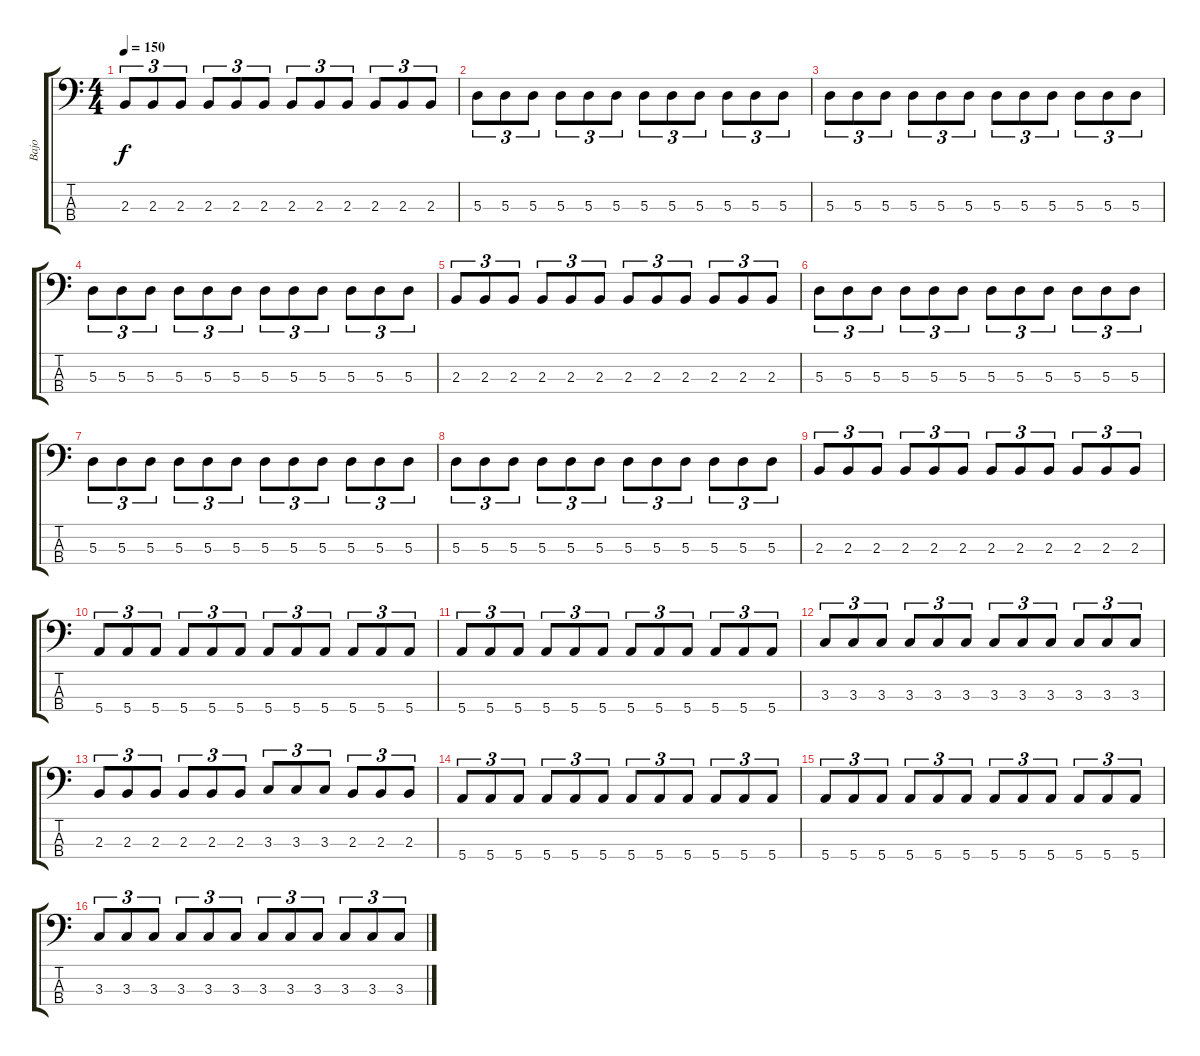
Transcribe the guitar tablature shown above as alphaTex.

\track ("Bajo" "Bajo") {instrument electricbasspick}
\staff {score tabs}
\tuning (G2 D2 A1 E1) {hide}
\ts (4 4)
\tempo 150
\clef f4
\ks c
2.3.8{tu (3 2) dy f} 2.3.8{tu (3 2)} 2.3.8{tu (3 2)} 2.3.8{tu (3 2)} 2.3.8{tu (3 2)} 2.3.8{tu (3 2)} 2.3.8{tu (3 2)} 2.3.8{tu (3 2)} 2.3.8{tu (3 2)} 2.3.8{tu (3 2)} 2.3.8{tu (3 2)} 2.3.8{tu (3 2)} |
5.3.8{tu (3 2)} 5.3.8{tu (3 2)} 5.3.8{tu (3 2)} 5.3.8{tu (3 2)} 5.3.8{tu (3 2)} 5.3.8{tu (3 2)} 5.3.8{tu (3 2)} 5.3.8{tu (3 2)} 5.3.8{tu (3 2)} 5.3.8{tu (3 2)} 5.3.8{tu (3 2)} 5.3.8{tu (3 2)} |
5.3.8{tu (3 2)} 5.3.8{tu (3 2)} 5.3.8{tu (3 2)} 5.3.8{tu (3 2)} 5.3.8{tu (3 2)} 5.3.8{tu (3 2)} 5.3.8{tu (3 2)} 5.3.8{tu (3 2)} 5.3.8{tu (3 2)} 5.3.8{tu (3 2)} 5.3.8{tu (3 2)} 5.3.8{tu (3 2)} |
5.3.8{tu (3 2)} 5.3.8{tu (3 2)} 5.3.8{tu (3 2)} 5.3.8{tu (3 2)} 5.3.8{tu (3 2)} 5.3.8{tu (3 2)} 5.3.8{tu (3 2)} 5.3.8{tu (3 2)} 5.3.8{tu (3 2)} 5.3.8{tu (3 2)} 5.3.8{tu (3 2)} 5.3.8{tu (3 2)} |
2.3.8{tu (3 2)} 2.3.8{tu (3 2)} 2.3.8{tu (3 2)} 2.3.8{tu (3 2)} 2.3.8{tu (3 2)} 2.3.8{tu (3 2)} 2.3.8{tu (3 2)} 2.3.8{tu (3 2)} 2.3.8{tu (3 2)} 2.3.8{tu (3 2)} 2.3.8{tu (3 2)} 2.3.8{tu (3 2)} |
5.3.8{tu (3 2)} 5.3.8{tu (3 2)} 5.3.8{tu (3 2)} 5.3.8{tu (3 2)} 5.3.8{tu (3 2)} 5.3.8{tu (3 2)} 5.3.8{tu (3 2)} 5.3.8{tu (3 2)} 5.3.8{tu (3 2)} 5.3.8{tu (3 2)} 5.3.8{tu (3 2)} 5.3.8{tu (3 2)} |
5.3.8{tu (3 2)} 5.3.8{tu (3 2)} 5.3.8{tu (3 2)} 5.3.8{tu (3 2)} 5.3.8{tu (3 2)} 5.3.8{tu (3 2)} 5.3.8{tu (3 2)} 5.3.8{tu (3 2)} 5.3.8{tu (3 2)} 5.3.8{tu (3 2)} 5.3.8{tu (3 2)} 5.3.8{tu (3 2)} |
5.3.8{tu (3 2)} 5.3.8{tu (3 2)} 5.3.8{tu (3 2)} 5.3.8{tu (3 2)} 5.3.8{tu (3 2)} 5.3.8{tu (3 2)} 5.3.8{tu (3 2)} 5.3.8{tu (3 2)} 5.3.8{tu (3 2)} 5.3.8{tu (3 2)} 5.3.8{tu (3 2)} 5.3.8{tu (3 2)} |
2.3.8{tu (3 2)} 2.3.8{tu (3 2)} 2.3.8{tu (3 2)} 2.3.8{tu (3 2)} 2.3.8{tu (3 2)} 2.3.8{tu (3 2)} 2.3.8{tu (3 2)} 2.3.8{tu (3 2)} 2.3.8{tu (3 2)} 2.3.8{tu (3 2)} 2.3.8{tu (3 2)} 2.3.8{tu (3 2)} |
5.4.8{tu (3 2)} 5.4.8{tu (3 2)} 5.4.8{tu (3 2)} 5.4.8{tu (3 2)} 5.4.8{tu (3 2)} 5.4.8{tu (3 2)} 5.4.8{tu (3 2)} 5.4.8{tu (3 2)} 5.4.8{tu (3 2)} 5.4.8{tu (3 2)} 5.4.8{tu (3 2)} 5.4.8{tu (3 2)} |
5.4.8{tu (3 2)} 5.4.8{tu (3 2)} 5.4.8{tu (3 2)} 5.4.8{tu (3 2)} 5.4.8{tu (3 2)} 5.4.8{tu (3 2)} 5.4.8{tu (3 2)} 5.4.8{tu (3 2)} 5.4.8{tu (3 2)} 5.4.8{tu (3 2)} 5.4.8{tu (3 2)} 5.4.8{tu (3 2)} |
3.3.8{tu (3 2)} 3.3.8{tu (3 2)} 3.3.8{tu (3 2)} 3.3.8{tu (3 2)} 3.3.8{tu (3 2)} 3.3.8{tu (3 2)} 3.3.8{tu (3 2)} 3.3.8{tu (3 2)} 3.3.8{tu (3 2)} 3.3.8{tu (3 2)} 3.3.8{tu (3 2)} 3.3.8{tu (3 2)} |
2.3.8{tu (3 2)} 2.3.8{tu (3 2)} 2.3.8{tu (3 2)} 2.3.8{tu (3 2)} 2.3.8{tu (3 2)} 2.3.8{tu (3 2)} 3.3.8{tu (3 2)} 3.3.8{tu (3 2)} 3.3.8{tu (3 2)} 2.3.8{tu (3 2)} 2.3.8{tu (3 2)} 2.3.8{tu (3 2)} |
5.4.8{tu (3 2)} 5.4.8{tu (3 2)} 5.4.8{tu (3 2)} 5.4.8{tu (3 2)} 5.4.8{tu (3 2)} 5.4.8{tu (3 2)} 5.4.8{tu (3 2)} 5.4.8{tu (3 2)} 5.4.8{tu (3 2)} 5.4.8{tu (3 2)} 5.4.8{tu (3 2)} 5.4.8{tu (3 2)} |
5.4.8{tu (3 2)} 5.4.8{tu (3 2)} 5.4.8{tu (3 2)} 5.4.8{tu (3 2)} 5.4.8{tu (3 2)} 5.4.8{tu (3 2)} 5.4.8{tu (3 2)} 5.4.8{tu (3 2)} 5.4.8{tu (3 2)} 5.4.8{tu (3 2)} 5.4.8{tu (3 2)} 5.4.8{tu (3 2)} |
3.3.8{tu (3 2)} 3.3.8{tu (3 2)} 3.3.8{tu (3 2)} 3.3.8{tu (3 2)} 3.3.8{tu (3 2)} 3.3.8{tu (3 2)} 3.3.8{tu (3 2)} 3.3.8{tu (3 2)} 3.3.8{tu (3 2)} 3.3.8{tu (3 2)} 3.3.8{tu (3 2)} 3.3.8{tu (3 2)}
